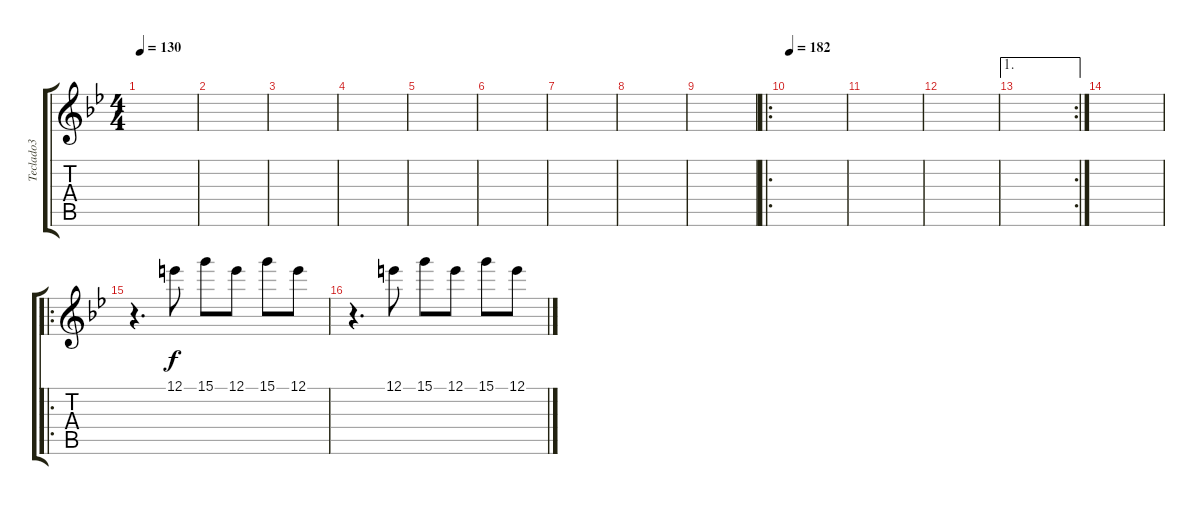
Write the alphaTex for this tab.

\track ("Teclado3" "Teclado3") {instrument stringensemble1}
\staff {score tabs}
\tuning (E5 B4 G4 D4 A3 E3) {hide}
\ts (4 4)
\tempo 130
\clef g2
\ks gminor
|
|
|
|
|
|
|
|
|
\ro
\tempo 182
|
|
|
\ae 1
\rc 2
|
|
\ro
r.4{d} 12.1.8 15.1.8 12.1.8 15.1.8 12.1.8 |
r.4{d} 12.1.8 15.1.8 12.1.8 15.1.8 12.1.8
